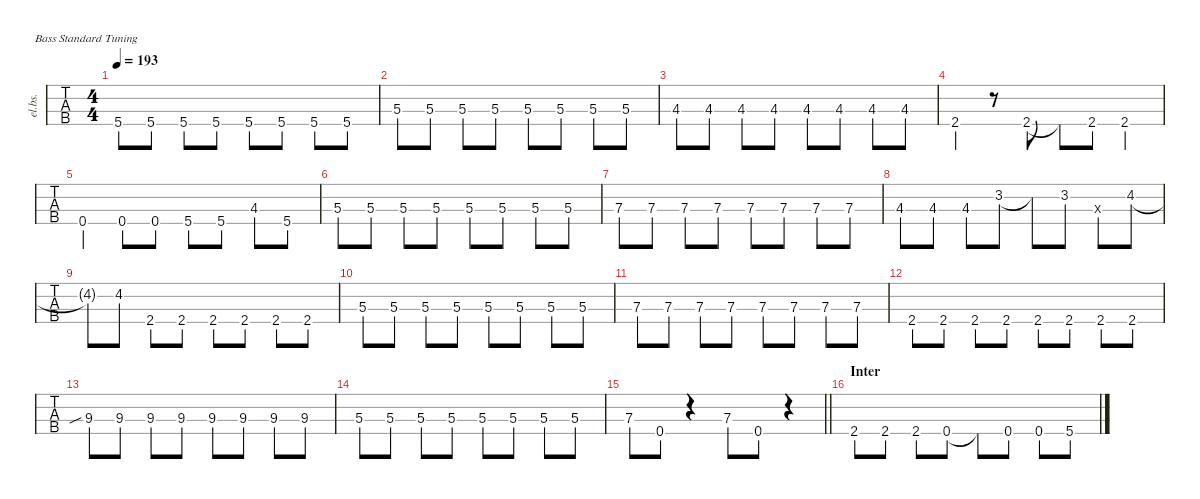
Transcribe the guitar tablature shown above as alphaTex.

\defaultSystemsLayout 4
\hideDynamics
\bracketExtendMode nobrackets
\otherSystemsTrackNameOrientation horizontal
\track ("山田リョウ" "el.bs.") {instrument electricbassfinger}
\staff {tabs}
\tuning (G2 D2 A1 E1)
\ts (4 4)
\tempo 193
\clef f4
\ks a
5.4{acc forcenatural}.8{dy mf} 5.4{acc forcenatural}.8 5.4{acc forcenatural}.8 5.4{acc forcenatural}.8 5.4{acc forcenatural}.8 5.4{acc forcenatural}.8 5.4{acc forcenatural}.8 5.4{acc forcenatural}.8 |
5.3{acc forcenatural}.8 5.3{acc forcenatural}.8 5.3{acc forcenatural}.8 5.3{acc forcenatural}.8 5.3{acc forcenatural}.8 5.3{acc forcenatural}.8 5.3{acc forcenatural}.8 5.3{acc forcenatural}.8 |
4.3{acc #}.8 4.3{acc #}.8 4.3{acc #}.8 4.3{acc #}.8 4.3{acc #}.8 4.3{acc #}.8 4.3{acc #}.8 4.3{acc #}.8 |
2.4{acc #}.4 r.8 2.4{acc #}.8 2.4{t acc #}.8 2.4{acc #}.8 2.4{acc #}.4 |
0.4{acc forcenatural}.4 0.4{acc forcenatural}.8 0.4{acc forcenatural}.8 5.4{acc forcenatural}.8 5.4{acc forcenatural}.8 4.3{acc #}.8 5.4{acc forcenatural}.8 |
5.3{acc forcenatural}.8 5.3{acc forcenatural}.8 5.3{acc forcenatural}.8 5.3{acc forcenatural}.8 5.3{acc forcenatural}.8 5.3{acc forcenatural}.8 5.3{acc forcenatural}.8 5.3{acc forcenatural}.8 |
7.3{acc forcenatural}.8 7.3{acc forcenatural}.8 7.3{acc forcenatural}.8 7.3{acc forcenatural}.8 7.3{acc forcenatural}.8 7.3{acc forcenatural}.8 7.3{acc forcenatural}.8 7.3{acc forcenatural}.8 |
4.3{acc #}.8 4.3{acc #}.8 4.3{acc #}.8 3.2{acc forcenatural}.8 3.2{t acc forcenatural}.8 3.2{acc forcenatural}.8 0.3{x acc forcenatural}.8 4.2{acc #}.8 |
4.2{t acc #}.8 4.2{acc #}.8 2.4{acc #}.8 2.4{acc #}.8 2.4{acc #}.8 2.4{acc #}.8 2.4{acc #}.8 2.4{acc #}.8 |
5.3{acc forcenatural}.8 5.3{acc forcenatural}.8 5.3{acc forcenatural}.8 5.3{acc forcenatural}.8 5.3{acc forcenatural}.8 5.3{acc forcenatural}.8 5.3{acc forcenatural}.8 5.3{acc forcenatural}.8 |
7.3{acc forcenatural}.8 7.3{acc forcenatural}.8 7.3{acc forcenatural}.8 7.3{acc forcenatural}.8 7.3{acc forcenatural}.8 7.3{acc forcenatural}.8 7.3{acc forcenatural}.8 7.3{acc forcenatural}.8 |
2.4{acc #}.8 2.4{acc #}.8 2.4{acc #}.8 2.4{acc #}.8 2.4{acc #}.8 2.4{acc #}.8 2.4{acc #}.8 2.4{acc #}.8 |
9.3{sib acc #}.8 9.3{acc #}.8 9.3{acc #}.8 9.3{acc #}.8 9.3{acc #}.8 9.3{acc #}.8 9.3{acc #}.8 9.3{acc #}.8 |
5.3{acc forcenatural}.8 5.3{acc forcenatural}.8 5.3{acc forcenatural}.8 5.3{acc forcenatural}.8 5.3{acc forcenatural}.8 5.3{acc forcenatural}.8 5.3{acc forcenatural}.8 5.3{acc forcenatural}.8 |
\barLineRight lightlight
7.3{acc forcenatural}.8 0.4{acc forcenatural}.8 r.4 7.3{acc forcenatural}.8 0.4{acc forcenatural}.8 r.4 |
\section ("" "Inter")
2.4{acc #}.8 2.4{acc #}.8 2.4{acc #}.8 0.4{acc forcenatural}.8 0.4{t acc forcenatural}.8 0.4{acc forcenatural}.8 0.4{acc forcenatural}.8 5.4{acc forcenatural}.8
